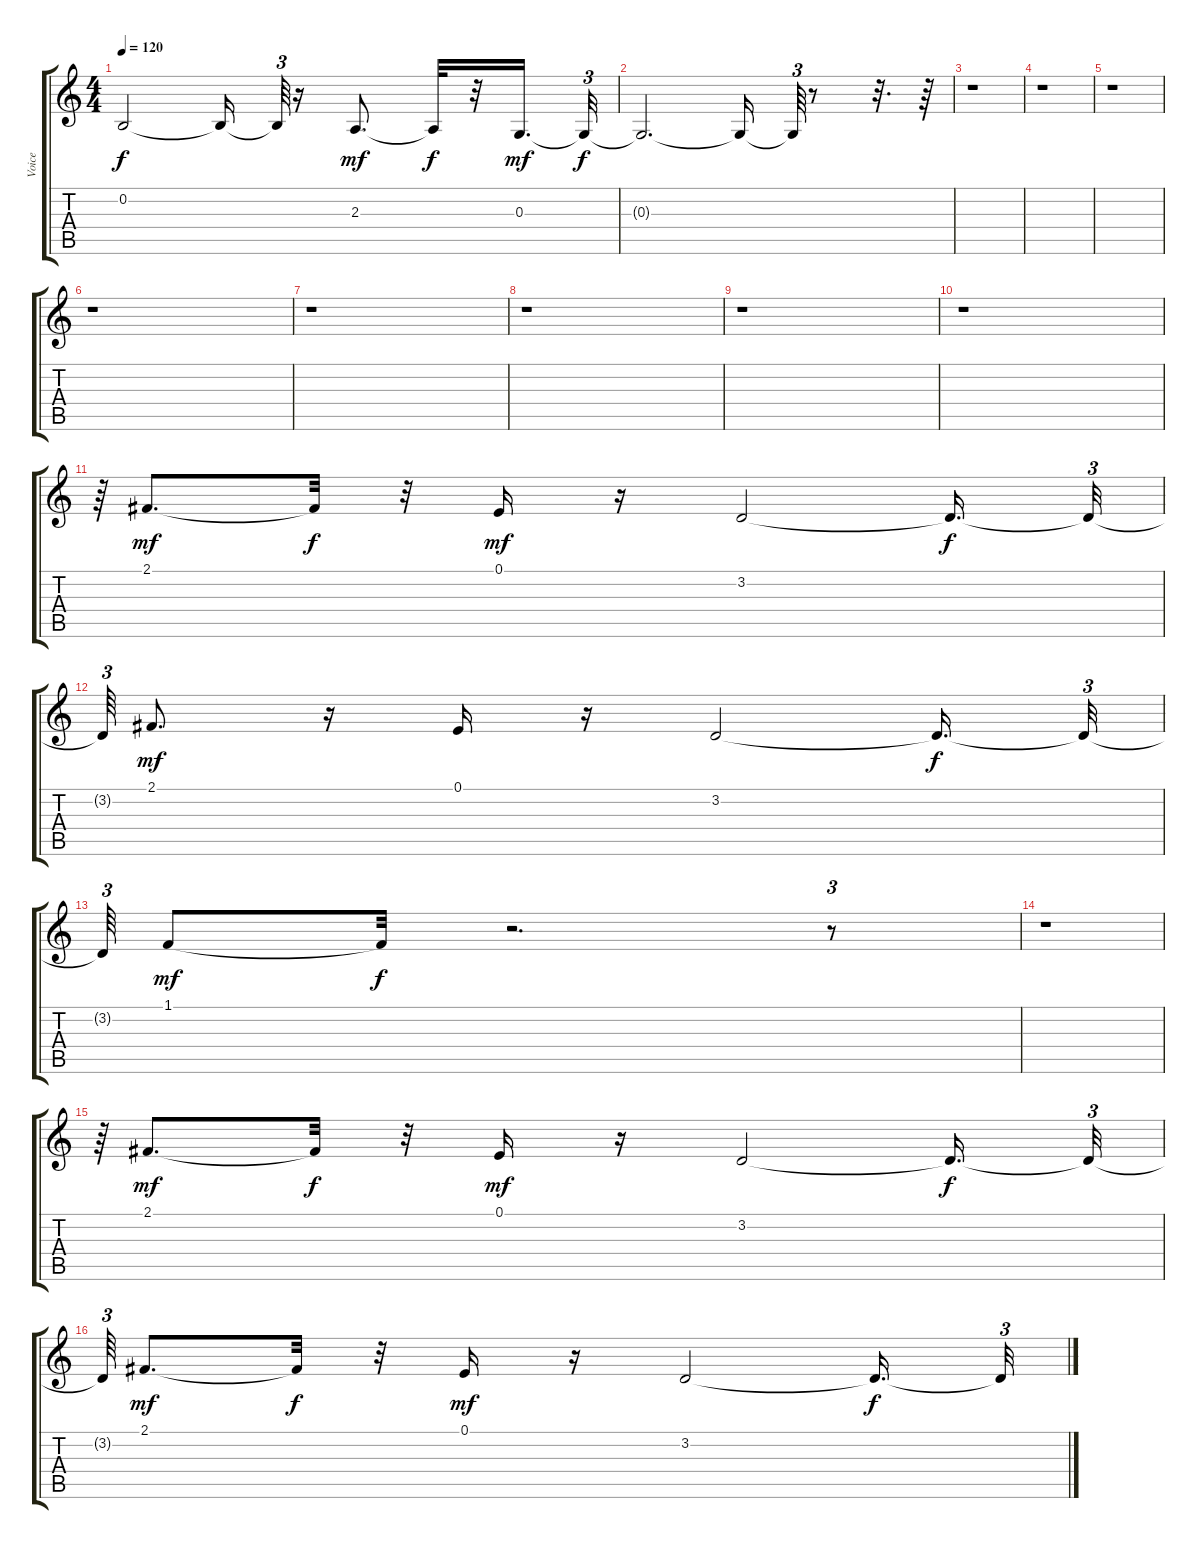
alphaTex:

\track ("Voice" "Voice") {instrument lead5charang}
\staff {score tabs}
\tuning (E4 B3 G3 D3 A2 E2) {hide}
\ts (4 4)
\tempo 120
\clef g2
\ks c
0.2{t}.2{dy f} 0.2{t}.16 0.2{t}.64{tu (3 2)} r.16 2.3.8{d dy mf} 2.3{t}.32{dy f} r.32 0.3.16{d dy mf} 0.3{t}.32{tu (3 2) dy f} |
0.3{t}.2{d} 0.3{t}.16 0.3{t}.64{tu (3 2)} r.8 r.32{d} r.64 |
r.1 |
r.1 |
r.1 |
r.1 |
r.1 |
r.1 |
r.1 |
r.1 |
r.64{tu (3 2)} 2.1.8{d dy mf} 2.1{t}.32{dy f} r.32 0.1.16{dy mf} r.16 3.2.2 3.2{t}.16{d dy f} 3.2{t}.32{tu (3 2)} |
3.2{t}.64{tu (3 2)} 2.1.8{d dy mf} r.16 0.1.16 r.16 3.2.2 3.2{t}.16{d dy f} 3.2{t}.32{tu (3 2)} |
3.2{t}.64{tu (3 2)} 1.1.8{dy mf} 1.1{t}.32{dy f} r.2{d} r.8{tu (3 2)} |
r.1 |
r.64{tu (3 2)} 2.1.8{d dy mf} 2.1{t}.32{dy f} r.32 0.1.16{dy mf} r.16 3.2.2 3.2{t}.16{d dy f} 3.2{t}.32{tu (3 2)} |
3.2{t}.64{tu (3 2)} 2.1.8{d dy mf} 2.1{t}.32{dy f} r.32 0.1.16{dy mf} r.16 3.2.2 3.2{t}.16{d dy f} 3.2{t}.32{tu (3 2)}
